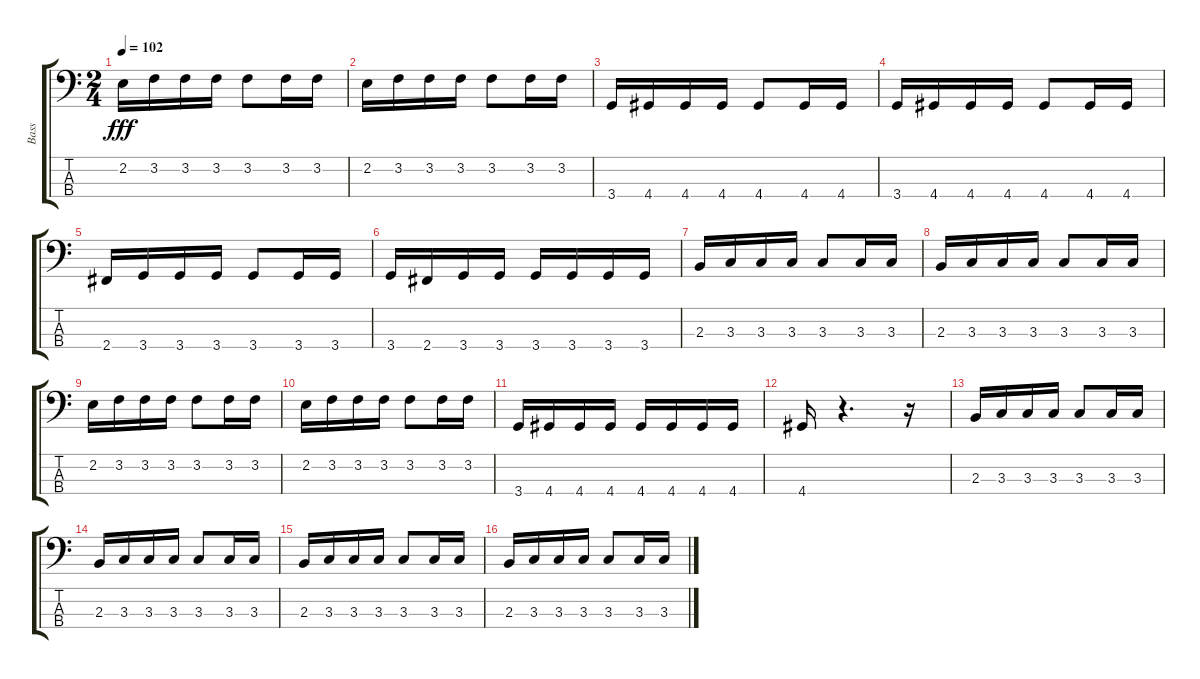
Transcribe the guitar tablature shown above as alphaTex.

\track ("Bass" "Bass") {instrument fretlessbass}
\staff {score tabs}
\tuning (G2 D2 A1 E1) {hide}
\ts (2 4)
\tempo 102
\clef f4
\ks c
2.2.16{dy fff} 3.2.16 3.2.16 3.2.16 3.2.8 3.2.16 3.2.16 |
2.2.16 3.2.16 3.2.16 3.2.16 3.2.8 3.2.16 3.2.16 |
3.4.16 4.4.16 4.4.16 4.4.16 4.4.8 4.4.16 4.4.16 |
3.4.16 4.4.16 4.4.16 4.4.16 4.4.8 4.4.16 4.4.16 |
2.4.16 3.4.16 3.4.16 3.4.16 3.4.8 3.4.16 3.4.16 |
3.4.16 2.4.16 3.4.16 3.4.16 3.4.16 3.4.16 3.4.16 3.4.16 |
2.3.16 3.3.16 3.3.16 3.3.16 3.3.8 3.3.16 3.3.16 |
2.3.16 3.3.16 3.3.16 3.3.16 3.3.8 3.3.16 3.3.16 |
2.2.16 3.2.16 3.2.16 3.2.16 3.2.8 3.2.16 3.2.16 |
2.2.16 3.2.16 3.2.16 3.2.16 3.2.8 3.2.16 3.2.16 |
3.4.16 4.4.16 4.4.16 4.4.16 4.4.16 4.4.16 4.4.16 4.4.16 |
4.4.16 r.4{d} r.16 |
2.3.16 3.3.16 3.3.16 3.3.16 3.3.8 3.3.16 3.3.16 |
2.3.16 3.3.16 3.3.16 3.3.16 3.3.8 3.3.16 3.3.16 |
2.3.16 3.3.16 3.3.16 3.3.16 3.3.8 3.3.16 3.3.16 |
2.3.16 3.3.16 3.3.16 3.3.16 3.3.8 3.3.16 3.3.16
